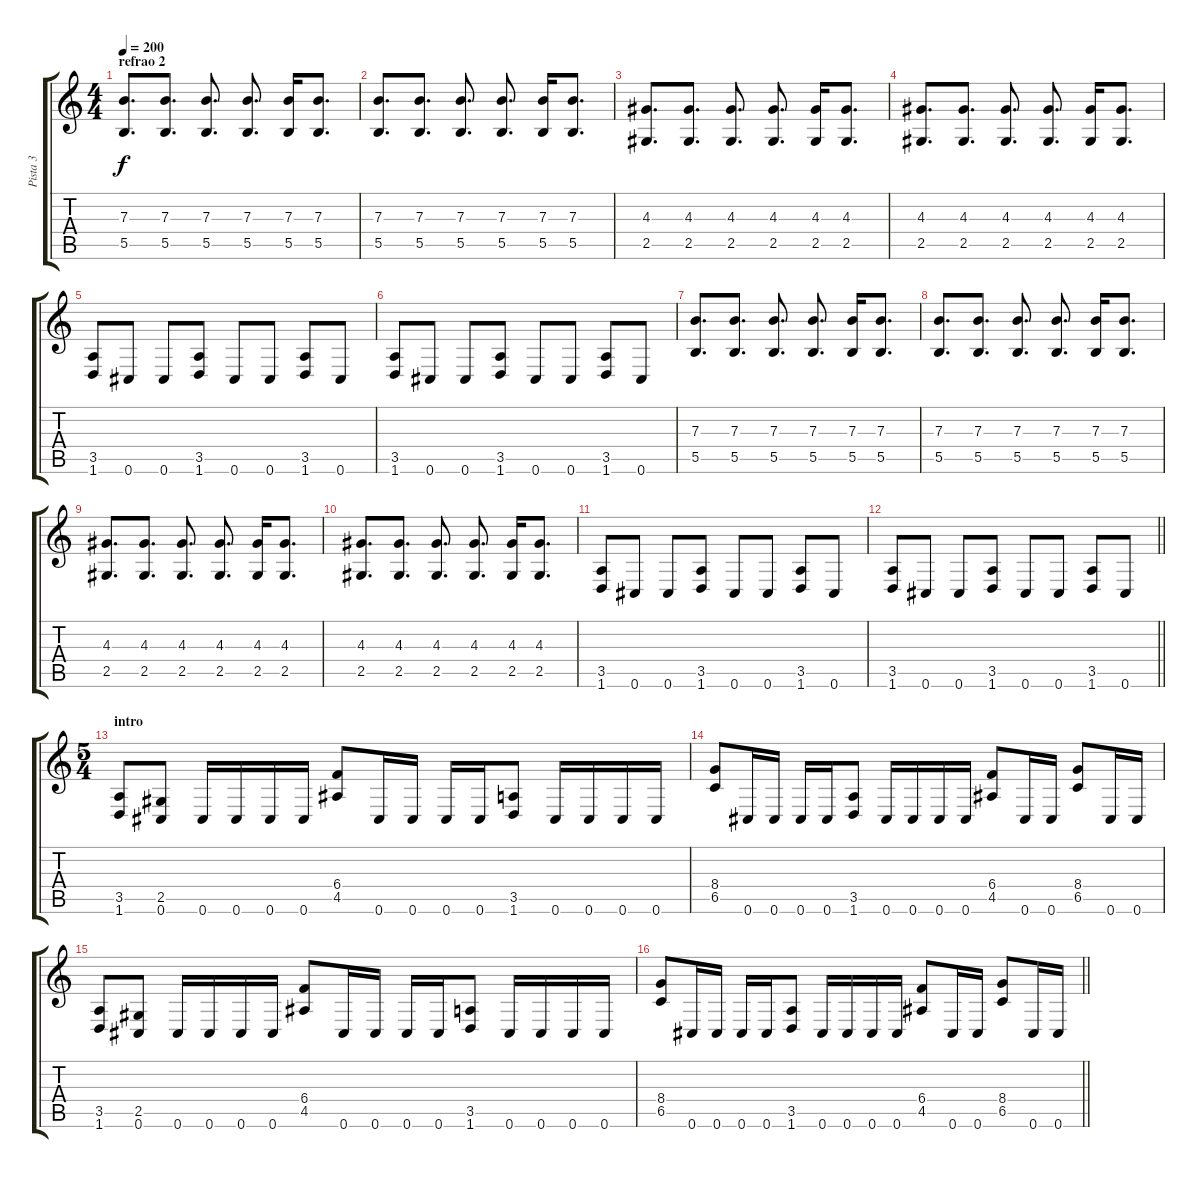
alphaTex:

\track ("Pista 3" "Pista 3") {instrument distortionguitar}
\staff {score tabs}
\tuning (Db4 Ab3 E3 B2 Gb2 Db2) {hide}
\ts (4 4)
\section ("" "refrao 2")
\tempo 200
\clef g2
\ks c
(7.3 5.5).8{d dy f} (7.3 5.5).8{d} (7.3 5.5).8{d} (7.3 5.5).8{d} (7.3 5.5).16 (7.3 5.5).8{d} |
(7.3 5.5).8{d} (7.3 5.5).8{d} (7.3 5.5).8{d} (7.3 5.5).8{d} (7.3 5.5).16 (7.3 5.5).8{d} |
(4.3 2.5).8{d} (4.3 2.5).8{d} (4.3 2.5).8{d} (4.3 2.5).8{d} (4.3 2.5).16 (4.3 2.5).8{d} |
(4.3 2.5).8{d} (4.3 2.5).8{d} (4.3 2.5).8{d} (4.3 2.5).8{d} (4.3 2.5).16 (4.3 2.5).8{d} |
(3.5 1.6).8 0.6.8 0.6.8 (3.5 1.6).8 0.6.8 0.6.8 (3.5 1.6).8 0.6.8 |
(3.5 1.6).8 0.6.8 0.6.8 (3.5 1.6).8 0.6.8 0.6.8 (3.5 1.6).8 0.6.8 |
(7.3 5.5).8{d} (7.3 5.5).8{d} (7.3 5.5).8{d} (7.3 5.5).8{d} (7.3 5.5).16 (7.3 5.5).8{d} |
(7.3 5.5).8{d} (7.3 5.5).8{d} (7.3 5.5).8{d} (7.3 5.5).8{d} (7.3 5.5).16 (7.3 5.5).8{d} |
(4.3 2.5).8{d} (4.3 2.5).8{d} (4.3 2.5).8{d} (4.3 2.5).8{d} (4.3 2.5).16 (4.3 2.5).8{d} |
(4.3 2.5).8{d} (4.3 2.5).8{d} (4.3 2.5).8{d} (4.3 2.5).8{d} (4.3 2.5).16 (4.3 2.5).8{d} |
(3.5 1.6).8 0.6.8 0.6.8 (3.5 1.6).8 0.6.8 0.6.8 (3.5 1.6).8 0.6.8 |
\barLineRight lightlight
(3.5 1.6).8 0.6.8 0.6.8 (3.5 1.6).8 0.6.8 0.6.8 (3.5 1.6).8 0.6.8 |
\ts (5 4)
\section ("" "intro")
(3.5 1.6).8 (2.5 0.6).8 0.6.16 0.6.16 0.6.16 0.6.16 (6.4 4.5).8 0.6.16 0.6.16 0.6.16 0.6.16 (3.5 1.6).8 0.6.16 0.6.16 0.6.16 0.6.16 |
(8.4 6.5).8 0.6.16 0.6.16 0.6.16 0.6.16 (3.5 1.6).8 0.6.16 0.6.16 0.6.16 0.6.16 (6.4 4.5).8 0.6.16 0.6.16 (8.4 6.5).8 0.6.16 0.6.16 |
(3.5 1.6).8 (2.5 0.6).8 0.6.16 0.6.16 0.6.16 0.6.16 (6.4 4.5).8 0.6.16 0.6.16 0.6.16 0.6.16 (3.5 1.6).8 0.6.16 0.6.16 0.6.16 0.6.16 |
\barLineRight lightlight
(8.4 6.5).8 0.6.16 0.6.16 0.6.16 0.6.16 (3.5 1.6).8 0.6.16 0.6.16 0.6.16 0.6.16 (6.4 4.5).8 0.6.16 0.6.16 (8.4 6.5).8 0.6.16 0.6.16
